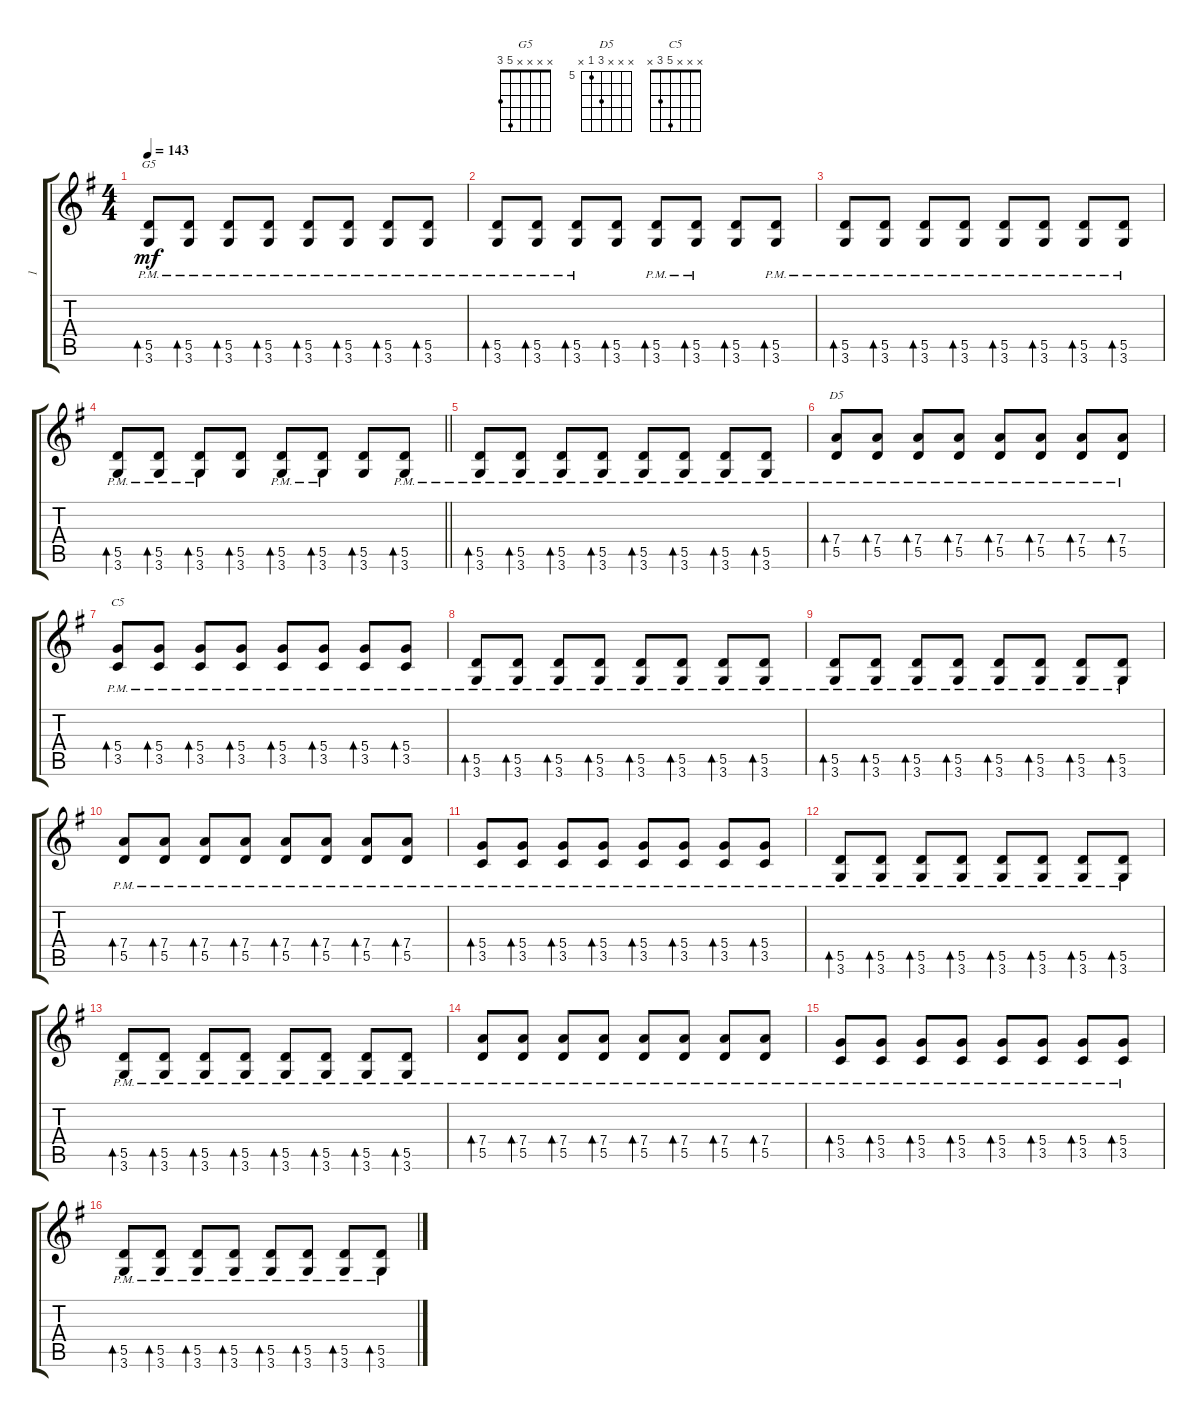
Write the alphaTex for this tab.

\track ("1" "1") {instrument distortionguitar}
\staff {score tabs}
\tuning (E4 B3 G3 D3 A2 E2) {hide}
\chord ("G5" x x x x 5 3)
\chord ("D5" x x x 7 5 x) {firstfret 5}
\chord ("C5" x x x 5 3 x)
\ts (4 4)
\tempo 143
\clef g2
\ks g
(5.5{pm} 3.6{pm}).8{bd 30 ch "G5" dy mf instrument distortionguitar} (5.5{pm} 3.6{pm}).8{bd 30} (5.5{pm} 3.6{pm}).8{bd 30} (5.5{pm} 3.6{pm}).8{bd 30} (5.5{pm} 3.6{pm}).8{bd 30} (5.5{pm} 3.6{pm}).8{bd 30} (5.5{pm} 3.6{pm}).8{bd 30} (5.5{pm} 3.6{pm}).8{bd 30} |
(5.5{pm} 3.6{pm}).8{bd 30} (5.5{pm} 3.6{pm}).8{bd 30} (5.5{pm} 3.6{pm}).8{bd 30} (5.5 3.6).8{bd 30} (5.5{pm} 3.6{pm}).8{bd 30} (5.5{pm} 3.6{pm}).8{bd 30} (5.5 3.6).8{bd 30} (5.5{pm} 3.6{pm}).8{bd 30} |
(5.5{pm} 3.6{pm}).8{bd 30} (5.5{pm} 3.6{pm}).8{bd 30} (5.5{pm} 3.6{pm}).8{bd 30} (5.5{pm} 3.6{pm}).8{bd 30} (5.5{pm} 3.6{pm}).8{bd 30} (5.5{pm} 3.6{pm}).8{bd 30} (5.5{pm} 3.6{pm}).8{bd 30} (5.5{pm} 3.6{pm}).8{bd 30} |
\barLineRight lightlight
(5.5{pm} 3.6{pm}).8{bd 30} (5.5{pm} 3.6{pm}).8{bd 30} (5.5{pm} 3.6{pm}).8{bd 30} (5.5 3.6).8{bd 30} (5.5{pm} 3.6{pm}).8{bd 30} (5.5{pm} 3.6{pm}).8{bd 30} (5.5 3.6).8{bd 30} (5.5{pm} 3.6{pm}).8{bd 30} |
(5.5{pm} 3.6{pm}).8{bd 30} (5.5{pm} 3.6{pm}).8{bd 30} (5.5{pm} 3.6{pm}).8{bd 30} (5.5{pm} 3.6{pm}).8{bd 30} (5.5{pm} 3.6{pm}).8{bd 30} (5.5{pm} 3.6{pm}).8{bd 30} (5.5{pm} 3.6{pm}).8{bd 30} (5.5{pm} 3.6{pm}).8{bd 30} |
(7.4{pm} 5.5{pm}).8{bd 30 ch "D5"} (7.4{pm} 5.5{pm}).8{bd 30} (7.4{pm} 5.5{pm}).8{bd 30} (7.4{pm} 5.5{pm}).8{bd 30} (7.4{pm} 5.5{pm}).8{bd 30} (7.4{pm} 5.5{pm}).8{bd 30} (7.4{pm} 5.5{pm}).8{bd 30} (7.4{pm} 5.5{pm}).8{bd 30} |
(5.4{pm} 3.5{pm}).8{bd 30 ch "C5"} (5.4{pm} 3.5{pm}).8{bd 30} (5.4{pm} 3.5{pm}).8{bd 30} (5.4{pm} 3.5{pm}).8{bd 30} (5.4{pm} 3.5{pm}).8{bd 30} (5.4{pm} 3.5{pm}).8{bd 30} (5.4{pm} 3.5{pm}).8{bd 30} (5.4{pm} 3.5{pm}).8{bd 30} |
(5.5{pm} 3.6{pm}).8{bd 30} (5.5{pm} 3.6{pm}).8{bd 30} (5.5{pm} 3.6{pm}).8{bd 30} (5.5{pm} 3.6{pm}).8{bd 30} (5.5{pm} 3.6{pm}).8{bd 30} (5.5{pm} 3.6{pm}).8{bd 30} (5.5{pm} 3.6{pm}).8{bd 30} (5.5{pm} 3.6{pm}).8{bd 30} |
(5.5{pm} 3.6{pm}).8{bd 30} (5.5{pm} 3.6{pm}).8{bd 30} (5.5{pm} 3.6{pm}).8{bd 30} (5.5{pm} 3.6{pm}).8{bd 30} (5.5{pm} 3.6{pm}).8{bd 30} (5.5{pm} 3.6{pm}).8{bd 30} (5.5{pm} 3.6{pm}).8{bd 30} (5.5{pm} 3.6{pm}).8{bd 30} |
(7.4{pm} 5.5{pm}).8{bd 30} (7.4{pm} 5.5{pm}).8{bd 30} (7.4{pm} 5.5{pm}).8{bd 30} (7.4{pm} 5.5{pm}).8{bd 30} (7.4{pm} 5.5{pm}).8{bd 30} (7.4{pm} 5.5{pm}).8{bd 30} (7.4{pm} 5.5{pm}).8{bd 30} (7.4{pm} 5.5{pm}).8{bd 30} |
(5.4{pm} 3.5{pm}).8{bd 30} (5.4{pm} 3.5{pm}).8{bd 30} (5.4{pm} 3.5{pm}).8{bd 30} (5.4{pm} 3.5{pm}).8{bd 30} (5.4{pm} 3.5{pm}).8{bd 30} (5.4{pm} 3.5{pm}).8{bd 30} (5.4{pm} 3.5{pm}).8{bd 30} (5.4{pm} 3.5{pm}).8{bd 30} |
(5.5{pm} 3.6{pm}).8{bd 30} (5.5{pm} 3.6{pm}).8{bd 30} (5.5{pm} 3.6{pm}).8{bd 30} (5.5{pm} 3.6{pm}).8{bd 30} (5.5{pm} 3.6{pm}).8{bd 30} (5.5{pm} 3.6{pm}).8{bd 30} (5.5{pm} 3.6{pm}).8{bd 30} (5.5{pm} 3.6{pm}).8{bd 30} |
(5.5{pm} 3.6{pm}).8{bd 30} (5.5{pm} 3.6{pm}).8{bd 30} (5.5{pm} 3.6{pm}).8{bd 30} (5.5{pm} 3.6{pm}).8{bd 30} (5.5{pm} 3.6{pm}).8{bd 30} (5.5{pm} 3.6{pm}).8{bd 30} (5.5{pm} 3.6{pm}).8{bd 30} (5.5{pm} 3.6{pm}).8{bd 30} |
(7.4{pm} 5.5{pm}).8{bd 30} (7.4{pm} 5.5{pm}).8{bd 30} (7.4{pm} 5.5{pm}).8{bd 30} (7.4{pm} 5.5{pm}).8{bd 30} (7.4{pm} 5.5{pm}).8{bd 30} (7.4{pm} 5.5{pm}).8{bd 30} (7.4{pm} 5.5{pm}).8{bd 30} (7.4{pm} 5.5{pm}).8{bd 30} |
(5.4{pm} 3.5{pm}).8{bd 30} (5.4{pm} 3.5{pm}).8{bd 30} (5.4{pm} 3.5{pm}).8{bd 30} (5.4{pm} 3.5{pm}).8{bd 30} (5.4{pm} 3.5{pm}).8{bd 30} (5.4{pm} 3.5{pm}).8{bd 30} (5.4{pm} 3.5{pm}).8{bd 30} (5.4{pm} 3.5{pm}).8{bd 30} |
(5.5{pm} 3.6{pm}).8{bd 30} (5.5{pm} 3.6{pm}).8{bd 30} (5.5{pm} 3.6{pm}).8{bd 30} (5.5{pm} 3.6{pm}).8{bd 30} (5.5{pm} 3.6{pm}).8{bd 30} (5.5{pm} 3.6{pm}).8{bd 30} (5.5{pm} 3.6{pm}).8{bd 30} (5.5{pm} 3.6{pm}).8{bd 30}
